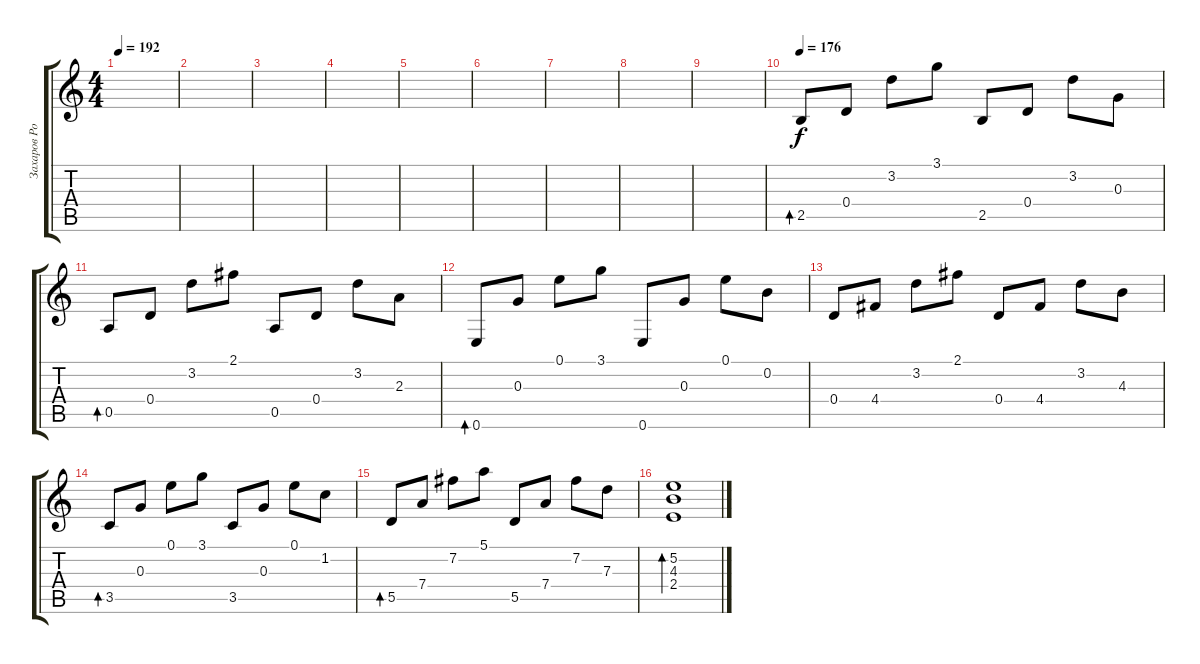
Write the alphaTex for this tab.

\track ("Захаров Роман" "Захаров Ро") {instrument overdrivenguitar}
\staff {score tabs}
\tuning (E4 B3 G3 D3 A2 E2) {hide}
\ts (4 4)
\tempo 192
\clef g2
\ks c
|
|
|
|
|
|
|
|
|
\tempo 176
2.5.8{bd 480 instrument acousticguitarsteel} 0.4.8 3.2.8 3.1.8 2.5.8 0.4.8 3.2.8 0.3.8 |
0.5.8{bd 480} 0.4.8 3.2.8 2.1.8 0.5.8 0.4.8 3.2.8 2.3.8 |
0.6.8{bd 480} 0.3.8 0.1.8 3.1.8 0.6.8 0.3.8 0.1.8 0.2.8 |
0.4.8 4.4.8 3.2.8 2.1.8 0.4.8 4.4.8 3.2.8 4.3.8 |
3.5.8{bd 480} 0.3.8 0.1.8 3.1.8 3.5.8 0.3.8 0.1.8 1.2.8 |
5.5.8{bd 480} 7.4.8 7.2.8 5.1.8 5.5.8 7.4.8 7.2.8 7.3.8 |
(5.2 4.3 2.4).1{bd 480}
